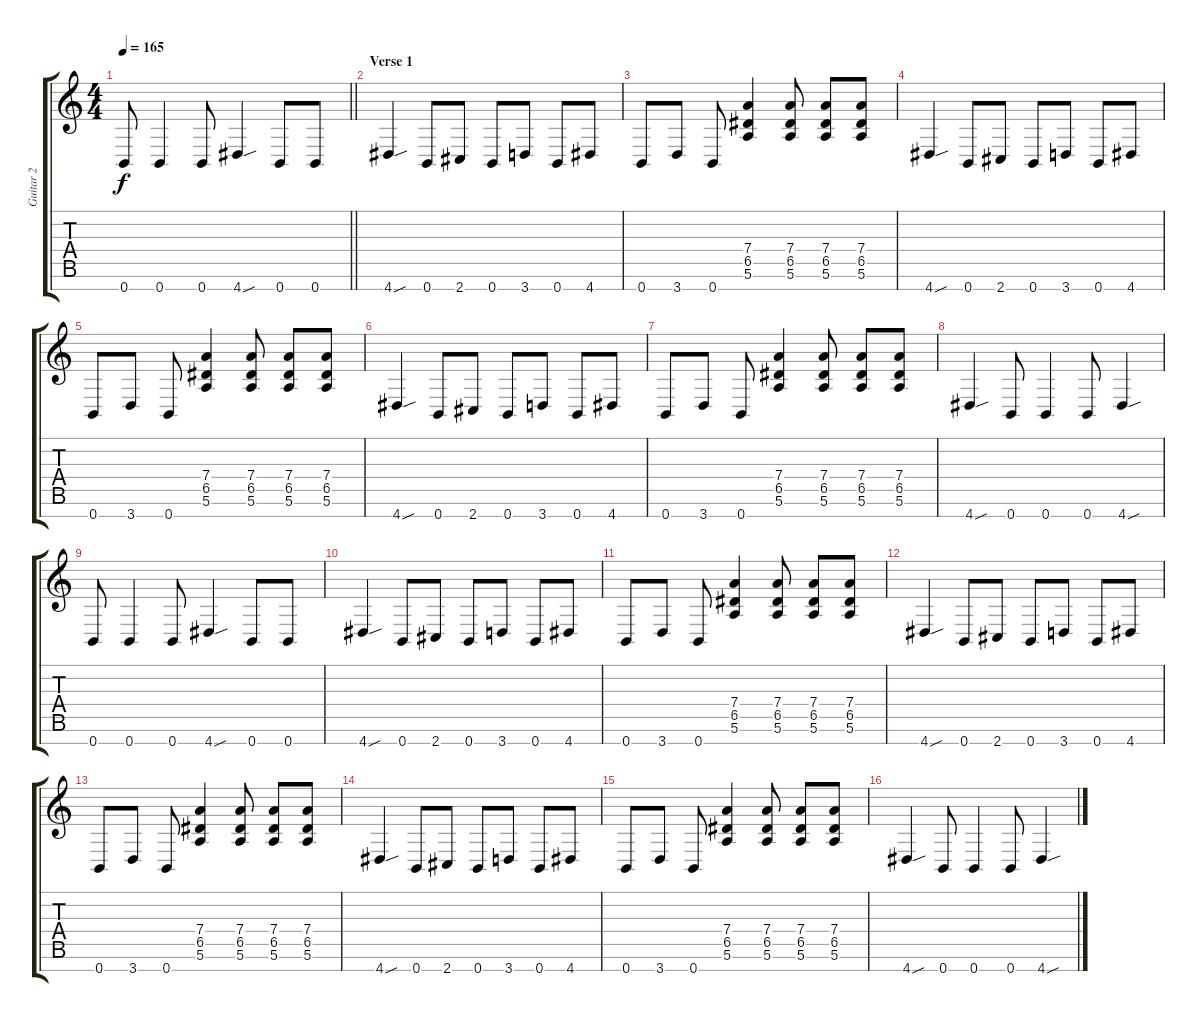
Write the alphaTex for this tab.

\track ("Guitar 2" "Guitar 2") {instrument distortionguitar}
\staff {score tabs}
\tuning (E4 B3 G3 D3 A2 E2 B1) {hide}
\ts (4 4)
\tempo 165
\clef g2
\barLineRight lightlight
\ks c
0.7.8{dy f} 0.7.4 0.7.8 4.7{sou}.4 0.7.8 0.7.8 |
\section ("" "Verse 1")
4.7{sou}.4 0.7.8 2.7.8 0.7.8 3.7.8 0.7.8 4.7.8 |
0.7.8 3.7.8 0.7.8 (7.4 6.5 5.6).4 (7.4 6.5 5.6).8 (7.4 6.5 5.6).8 (7.4 6.5 5.6).8 |
4.7{sou}.4 0.7.8 2.7.8 0.7.8 3.7.8 0.7.8 4.7.8 |
0.7.8 3.7.8 0.7.8 (7.4 6.5 5.6).4 (7.4 6.5 5.6).8 (7.4 6.5 5.6).8 (7.4 6.5 5.6).8 |
4.7{sou}.4 0.7.8 2.7.8 0.7.8 3.7.8 0.7.8 4.7.8 |
0.7.8 3.7.8 0.7.8 (7.4 6.5 5.6).4 (7.4 6.5 5.6).8 (7.4 6.5 5.6).8 (7.4 6.5 5.6).8 |
4.7{sou}.4 0.7.8 0.7.4 0.7.8 4.7{sou}.4 |
0.7.8 0.7.4 0.7.8 4.7{sou}.4 0.7.8 0.7.8 |
4.7{sou}.4 0.7.8 2.7.8 0.7.8 3.7.8 0.7.8 4.7.8 |
0.7.8 3.7.8 0.7.8 (7.4 6.5 5.6).4 (7.4 6.5 5.6).8 (7.4 6.5 5.6).8 (7.4 6.5 5.6).8 |
4.7{sou}.4 0.7.8 2.7.8 0.7.8 3.7.8 0.7.8 4.7.8 |
0.7.8 3.7.8 0.7.8 (7.4 6.5 5.6).4 (7.4 6.5 5.6).8 (7.4 6.5 5.6).8 (7.4 6.5 5.6).8 |
4.7{sou}.4 0.7.8 2.7.8 0.7.8 3.7.8 0.7.8 4.7.8 |
0.7.8 3.7.8 0.7.8 (7.4 6.5 5.6).4 (7.4 6.5 5.6).8 (7.4 6.5 5.6).8 (7.4 6.5 5.6).8 |
4.7{sou}.4 0.7.8 0.7.4 0.7.8 4.7{sou}.4
